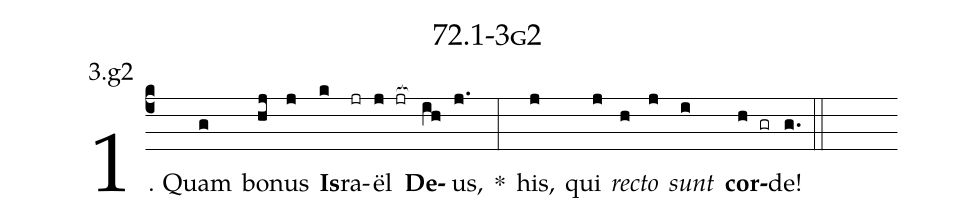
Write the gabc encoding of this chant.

name: 72.1-3g2;
annotation: 3.g2;
%%
(c4)1. Quam(g) bo(hj)nus(j) <b>Is</b>(k)ra(jr)ël(j jr[ocb:1{]) <b>De</b>(ih[ocb:0}])us,(j.) *(:) his,(j) qui(j) <i>rec</i>(h)<i>to</i>(j) <i>sunt</i>(i) <b>cor</b>(h gr)de!(g.) (::)


%E(j) u(h) o(j) u(i) a(h) e.(g.) (::)
